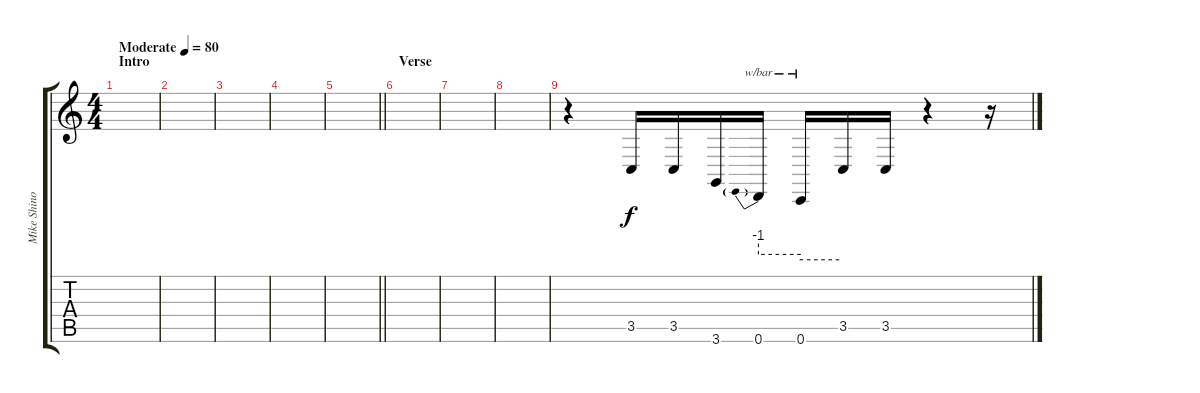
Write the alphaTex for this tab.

\track ("Mike Shinoda - Pad" "Mike Shino") {instrument synthstrings1}
\staff {score tabs}
\tuning (E4 B3 G3 D3 A2 E2) {hide}
\ts (4 4)
\section ("" "Intro")
\tempo (80 "Moderate")
\clef g2
\ks c
|
|
|
|
\barLineRight lightlight
|
\section ("" "Verse")
|
|
|
r.4 3.5.16{instrument fretlessbass} 3.5.16 3.6.16 0.6.16{tbe (predive default 0 -4 60 -4)} 0.6.16{tbe (hold default 0 -8 60 -8)} 3.5.16 3.5.16 r.4 r.16
